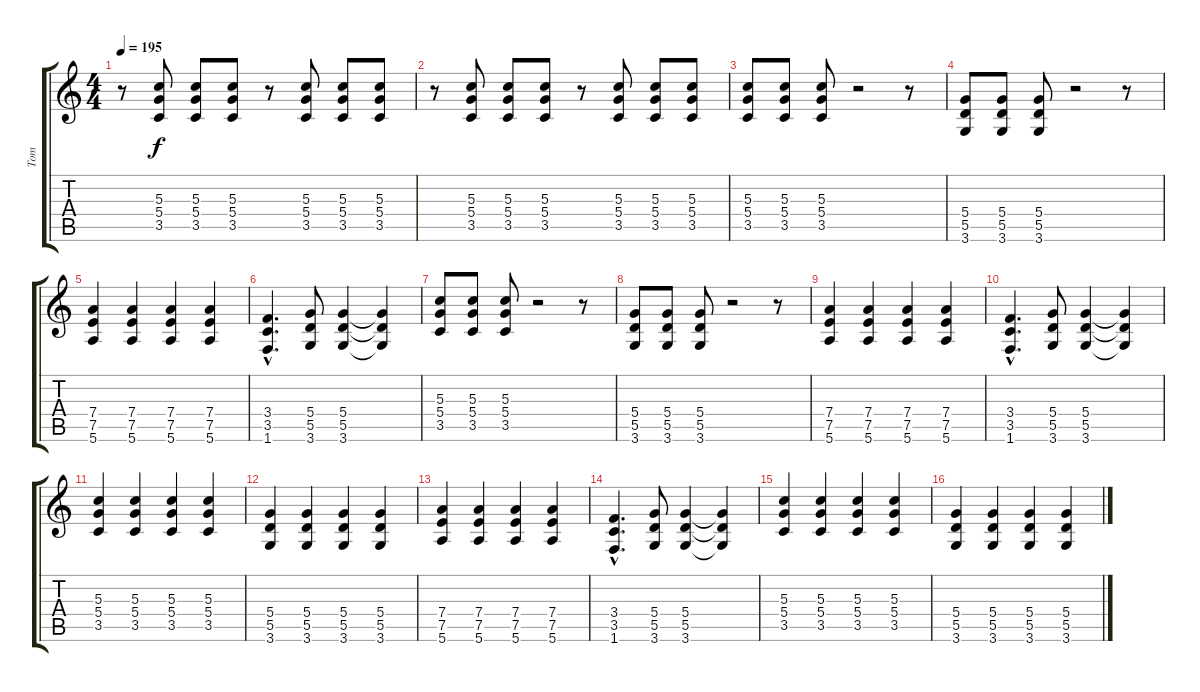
\track ("Tom" "Tom") {instrument overdrivenguitar}
\staff {score tabs}
\tuning (E4 B3 G3 D3 A2 E2) {hide}
\ts (4 4)
\tempo 195
\clef g2
\ks c
r.8{dy f} (5.3 5.4 3.5).8 (5.3 5.4 3.5).8 (5.3 5.4 3.5).8 r.8 (5.3 5.4 3.5).8 (5.3 5.4 3.5).8 (5.3 5.4 3.5).8 |
r.8 (5.3 5.4 3.5).8 (5.3 5.4 3.5).8 (5.3 5.4 3.5).8 r.8 (5.3 5.4 3.5).8 (5.3 5.4 3.5).8 (5.3 5.4 3.5).8 |
(5.3 5.4 3.5).8{instrument overdrivenguitar} (5.3 5.4 3.5).8 (5.3 5.4 3.5).8 r.2 r.8 |
(5.4 5.5 3.6).8 (5.4 5.5 3.6).8 (5.4 5.5 3.6).8 r.2 r.8 |
(7.4 7.5 5.6).4 (7.4 7.5 5.6).4 (7.4 7.5 5.6).4 (7.4 7.5 5.6).4 |
(3.4{hac} 3.5{hac} 1.6{hac}).4{d} (5.4 5.5 3.6).8 (5.4 5.5 3.6).4 (5.4{t} 5.5{t} 3.6{t}).4 |
(5.3 5.4 3.5).8 (5.3 5.4 3.5).8 (5.3 5.4 3.5).8 r.2 r.8 |
(5.4 5.5 3.6).8 (5.4 5.5 3.6).8 (5.4 5.5 3.6).8 r.2 r.8 |
(7.4 7.5 5.6).4 (7.4 7.5 5.6).4 (7.4 7.5 5.6).4 (7.4 7.5 5.6).4 |
(3.4{hac} 3.5{hac} 1.6{hac}).4{d} (5.4 5.5 3.6).8 (5.4 5.5 3.6).4 (5.4{t} 5.5{t} 3.6{t}).4 |
(5.3 5.4 3.5).4 (5.3 5.4 3.5).4 (5.3 5.4 3.5).4 (5.3 5.4 3.5).4 |
(5.4 5.5 3.6).4 (5.4 5.5 3.6).4 (5.4 5.5 3.6).4 (5.4 5.5 3.6).4 |
(7.4 7.5 5.6).4 (7.4 7.5 5.6).4 (7.4 7.5 5.6).4 (7.4 7.5 5.6).4 |
(3.4{hac} 3.5{hac} 1.6{hac}).4{d} (5.4 5.5 3.6).8 (5.4 5.5 3.6).4 (5.4{t} 5.5{t} 3.6{t}).4 |
(5.3 5.4 3.5).4 (5.3 5.4 3.5).4 (5.3 5.4 3.5).4 (5.3 5.4 3.5).4 |
(5.4 5.5 3.6).4 (5.4 5.5 3.6).4 (5.4 5.5 3.6).4 (5.4 5.5 3.6).4
